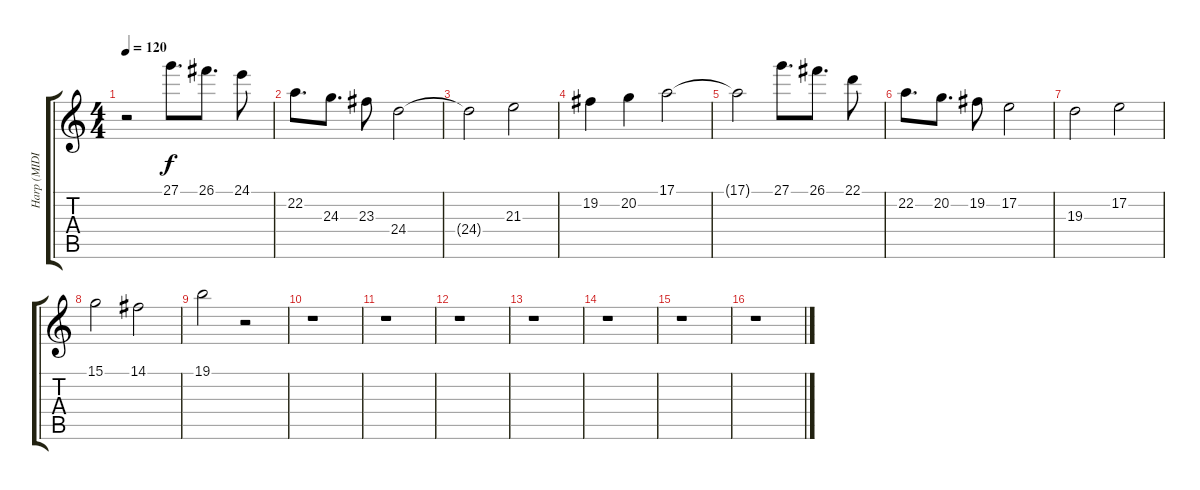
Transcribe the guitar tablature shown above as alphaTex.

\track ("Harp (MIDI)" "Harp (MIDI") {instrument orchestralharp}
\staff {score tabs}
\tuning (E4 B3 G3 D3 A2 E2) {hide}
\ts (4 4)
\tempo 120
\clef g2
\ks c
r.2{dy f} 27.1.8{d} 26.1.8{d} 24.1.8 |
22.2.8{d} 24.3.8{d} 23.3.8 24.4.2 |
24.4{t}.2 21.3.2 |
19.2.4 20.2.4 17.1.2 |
17.1{t}.2 27.1.8{d} 26.1.8{d} 22.1.8 |
22.2.8{d} 20.2.8{d} 19.2.8 17.2.2 |
19.3.2 17.2.2 |
15.1.2 14.1.2 |
19.1.2 r.2 |
r.1 |
r.1 |
r.1 |
r.1 |
r.1 |
r.1 |
r.1
